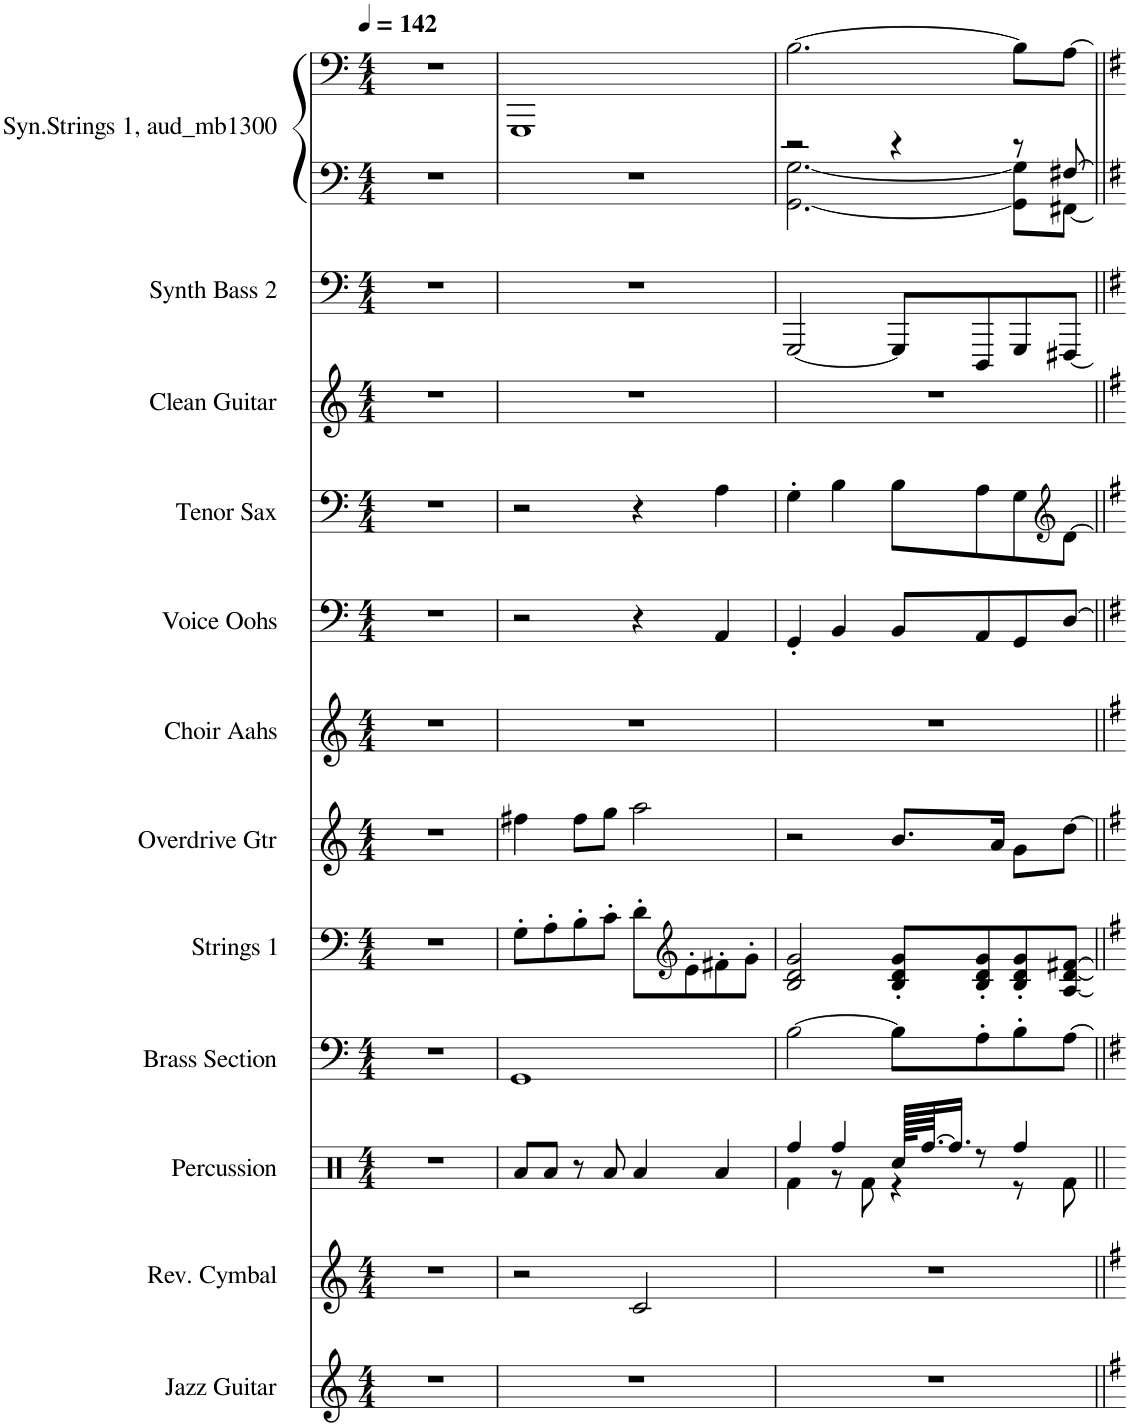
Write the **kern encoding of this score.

**kern	**kern	**kern	**kern	**kern	**kern	**kern	**kern	**kern	**kern	**kern	**kern	**kern
*part12	*part11	*part10	*part9	*part8	*part7	*part6	*part5	*part4	*part3	*part2	*part1	*part1
*staff13	*staff12	*staff11	*staff10	*staff9	*staff8	*staff7	*staff6	*staff5	*staff4	*staff3	*staff2	*staff1
*I"Jazz Guitar	*I"Rev. Cymbal	*I"Percussion	*I"Brass Section	*I"Strings 1	*I"Overdrive Gtr	*I"Choir Aahs	*I"Voice Oohs	*I"Tenor Sax	*I"Clean Guitar	*I"Synth Bass 2	*I"Syn.Strings 1, aud_mb1300	*
*	*	*	*I'Brs	*I'Str	*	*I'Ch	*I'V	*I'T Sax	*	*	*I'Str	*
*clefG2	*clefG2	*clefX	*clefF4	*clefF4	*clefG2	*clefG2	*clefF4	*clefF4	*clefG2	*clefF4	*clefF4	*clefF4
*	*	*	*	*	*	*	*	*Trd8c14	*	*	*	*
*k[]	*k[]	*k[]	*k[]	*k[]	*k[]	*k[]	*k[]	*k[]	*k[]	*k[]	*k[]	*k[]
*M4/4	*M4/4	*M4/4	*M4/4	*M4/4	*M4/4	*M4/4	*M4/4	*M4/4	*M4/4	*M4/4	*M4/4	*M4/4
*MM142	*MM142	*MM142	*MM142	*MM142	*MM142	*MM142	*MM142	*MM142	*MM142	*MM142	*MM142	*MM142
=1	=1	=1	=1	=1	=1	=1	=1	=1	=1	=1	=1	=1
1r	1r	1r	1r	1r	1r	1r	1r	1r	1r	1r	1r	1r
=2	=2	=2	=2	=2	=2	=2	=2	=2	=2	=2	=2	=2
1r	2r	8Ra/L	1GG	8G'\L	4ff#X\	1r	2r	2r	1r	1r	1r	1GGG
.	.	8Ra/J	.	8A'\	.	.	.	.	.	.	.	.
.	.	8r	.	8B'\	8ff#\L	.	.	.	.	.	.	.
.	.	8Ra/	.	8c'\J	8gg\J	.	.	.	.	.	.	.
.	2c/	4Ra/	.	8d'\L	2aa\	.	4r	4r	.	.	.	.
*	*	*	*	*clefG2	*	*	*	*	*	*	*	*
.	.	.	.	8e'\	.	.	.	.	.	.	.	.
.	.	4Ra/	.	8f#X'\	.	.	4AA/	4A\	.	.	.	.
.	.	.	.	8g'\J	.	.	.	.	.	.	.	.
=3	=3	=3	=3	=3	=3	=3	=3	=3	=3	=3	=3	=3
*	*	*^	*	*	*	*	*	*	*	*	*^	*
1r	1r	4Rff/	4Rf\	[2B\	2B/ 2d/ 2g/	2r	1r	4GG'/	4G'\	1r	[2GGG/	2r	[2.GG\ [2.G\	[2.B\
.	.	4Rff/	8r	.	.	.	.	4BB/	4B\	.	.	.	.	.
.	.	.	8Rf\	.	.	.	.	.	.	.	.	.	.	.
.	.	128Rcc/KLLLL	4r	8B\L]	8B/' 8d/' 8g/'L	8.b/L	.	8BB/L	8B\L	.	8GGG/L]	4r	.	.
.	.	[64.Rff/JJ	.	.	.	.	.	.	.	.	.	.	.	.
.	.	16.Rff/JJ]	.	.	.	.	.	.	.	.	.	.	.	.
.	.	8r	.	8A'\	8B/' 8d/' 8g/'	.	.	8AA/	8A\	.	8DDD/	.	.	.
.	.	.	.	.	.	16a/Jk	.	.	.	.	.	.	.	.
.	.	4Rff/	8r	8B'\	8B/' 8d/' 8g/'	8g\L	.	8GG/	8G\	.	8GGG/	8r	8GG\] 8G\]L	8B\L]
*	*	*	*	*	*	*	*	*	*clefG2	*	*	*	*	*
.	.	.	8Rf\	[8A\J	[8A/ [8d/ [8f#X/J	[8dd\J	.	[8D/J	[8d\J	.	[8FFF#X/J	[8F#X/	[8FF#X\J	[8A\J
*	*	*v	*v	*	*	*	*	*	*	*	*	*v	*v	*
=||	=||	=||	=||	=||	=||	=||	=||	=||	=||	=||	=||	=||
*-	*-	*-	*-	*-	*-	*-	*-	*-	*-	*-	*-	*-
